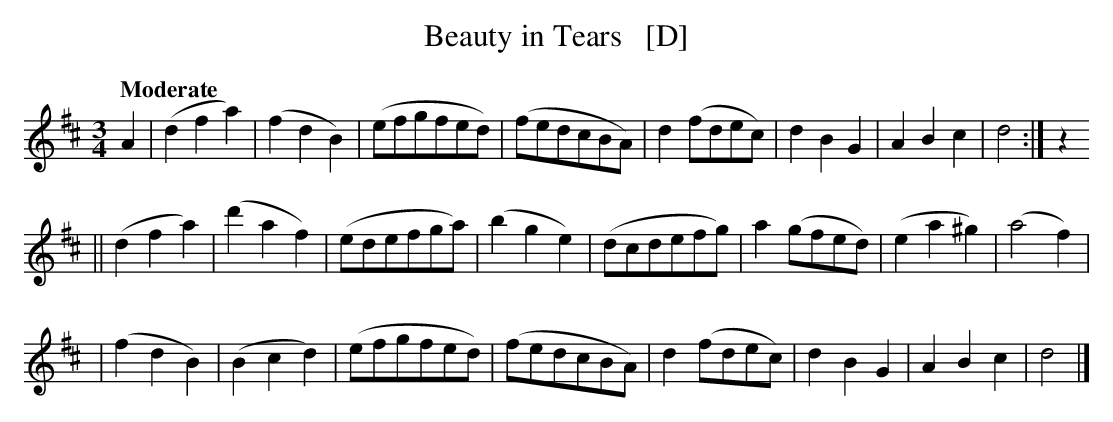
X:1
T: Beauty in Tears   [D]
Q: "Moderate"
M: 3/4
L: 1/8
K: D
A2 \
| (d2 f2 a2) | (f2 d2 B2) | (efgfed) | (fedcBA) \
| d2 (fdec) | d2 B2 G2 | A2 B2 c2 | d4 :| z2
|| (d2 f2 a2) | (d'2 a2 f2) | (edefga) | (b2 g2 e2) \
| (dcdefg) | a2 (gfed) | (e2 a2 ^g2) | (a4 f2) |
| (f2 d2 B2) | (B2 c2 d2) | (efgfed) | (fedcBA) \
| d2 (fdec) | d2 B2 G2 | A2 B2 c2 | d4 |]
